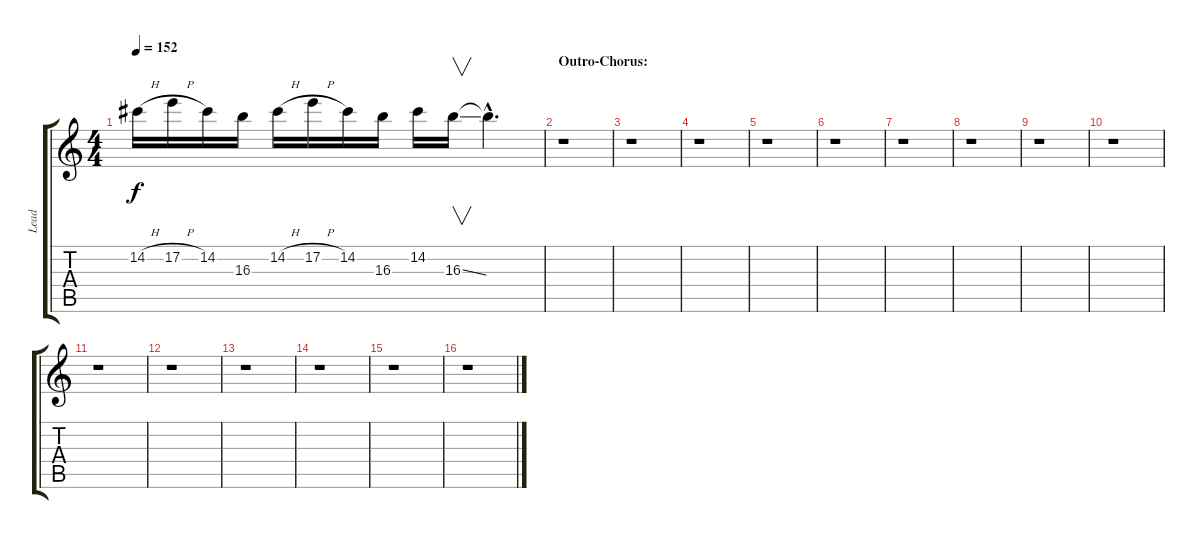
\track ("Lead" "Lead") {instrument distortionguitar}
\staff {score tabs}
\tuning (E4 B3 G3 D3 A2 E2) {hide}
\ts (4 4)
\tempo 152
\clef g2
\ks c
14.2{h}.16{dy f} 17.2{h}.16 14.2.16 16.3.16 14.2{h}.16 17.2{h}.16 14.2.16 16.3.16 14.2.16 16.3{ss}.16{v} 16.3{hac t}.4{d} |
\section ("" "Outro-Chorus:")
r.1 |
r.1 |
r.1 |
r.1 |
r.1 |
r.1 |
r.1 |
r.1 |
r.1 |
r.1 |
r.1 |
r.1 |
r.1 |
r.1 |
r.1
